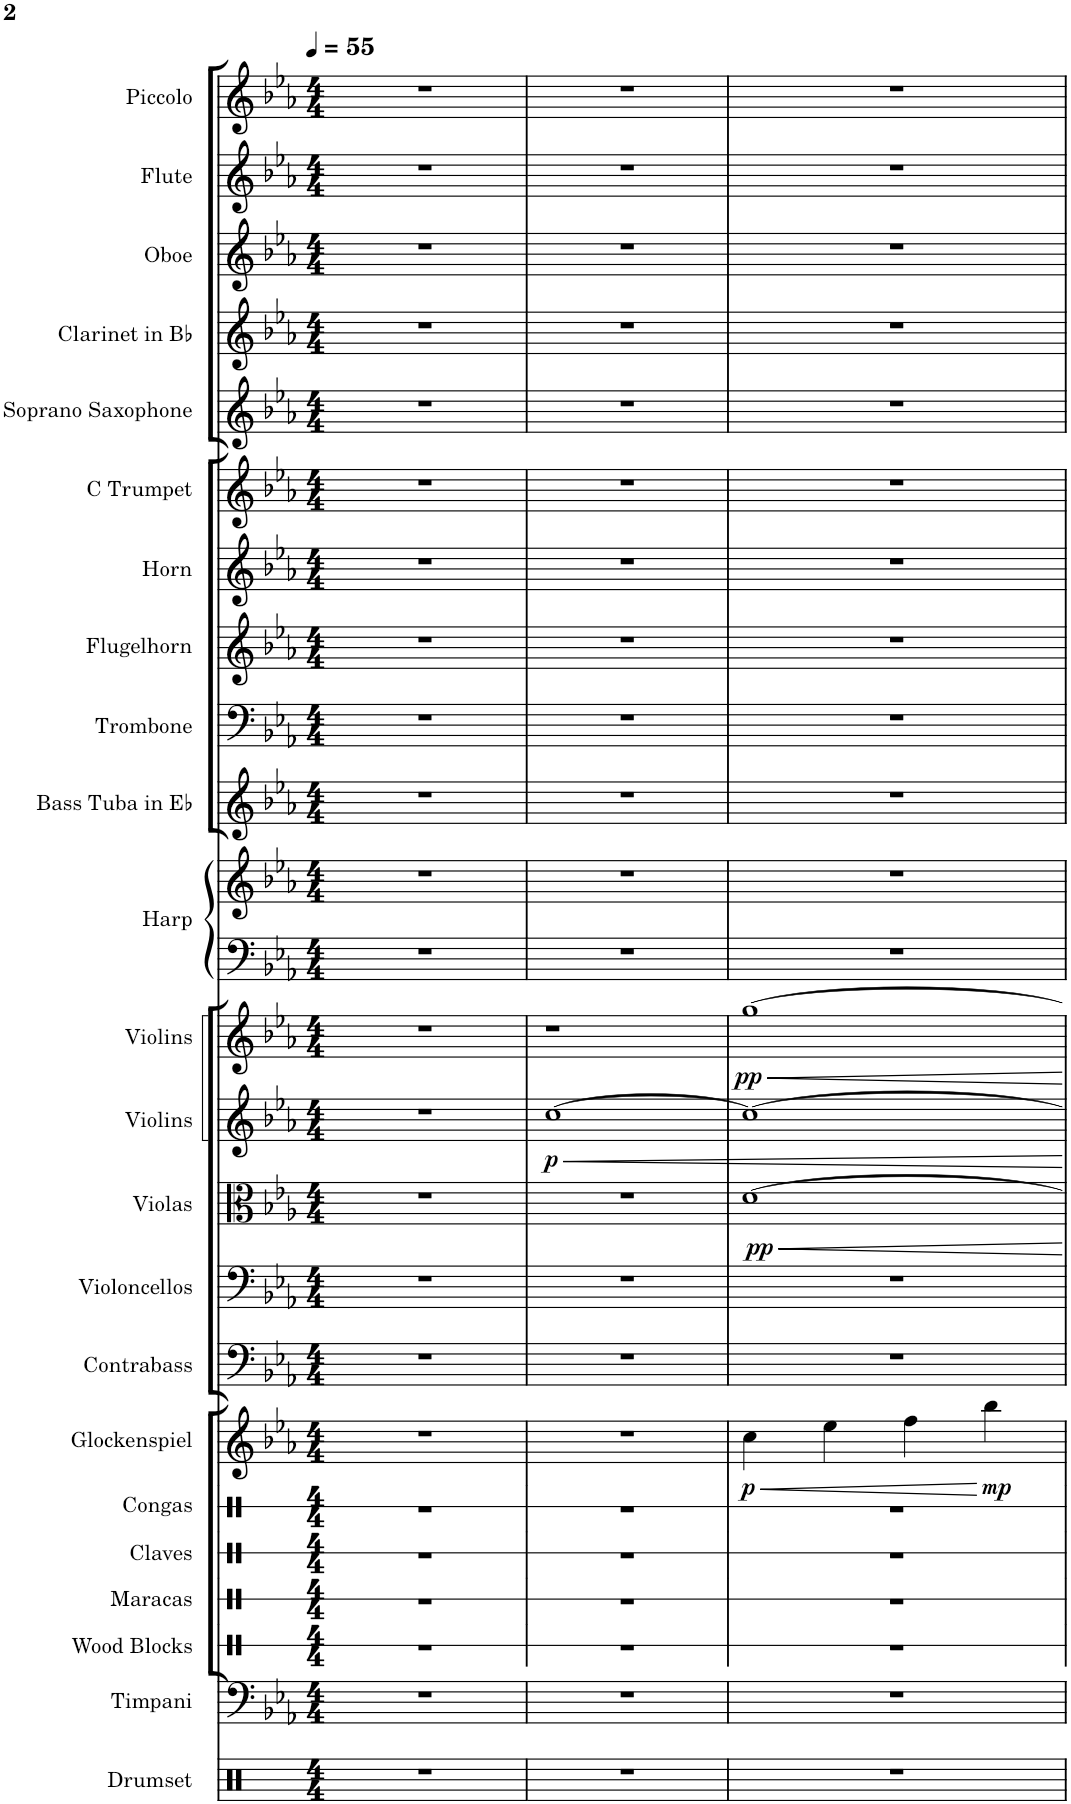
**kern	**kern	**kern	**kern	**kern	**kern	**kern	**dynam	**kern	**kern	**kern	**dynam	**kern	**dynam	**kern	**dynam	**kern	**kern	**kern	**kern	**kern	**kern	**kern	**kern	**kern	**kern	**kern	**kern
*part23	*part22	*part21	*part20	*part19	*part18	*part17	*part17	*part16	*part15	*part14	*part14	*part13	*part13	*part12	*part12	*part11	*part11	*part10	*part9	*part8	*part7	*part6	*part5	*part4	*part3	*part2	*part1
*staff24	*staff23	*staff22	*staff21	*staff20	*staff19	*staff18	*staff18	*staff17	*staff16	*staff15	*staff15	*staff14	*staff14	*staff13	*staff13	*staff12	*staff11	*staff10	*staff9	*staff8	*staff7	*staff6	*staff5	*staff4	*staff3	*staff2	*staff1
*I"Drumset	*I"Timpani	*I"Wood Blocks	*I"Maracas	*I"Claves	*I"Congas	*I"Glockenspiel	*	*I"Contrabass	*I"Violoncellos	*I"Violas	*	*I"Violins	*	*I"Violins	*	*I"Harp	*	*I"Bass Tuba in Eb	*I"Trombone	*I"Flugelhorn	*I"Horn	*I"C Trumpet	*I"Soprano Saxophone	*I"Clarinet in Bb	*I"Oboe	*I"Flute	*I"Piccolo
*I'D. Set	*I'Timp.	*I'Wd. Bl.	*I'Mrcs.	*I'Clv.	*I'Con.	*I'Glock.	*	*I'Cb.	*I'Vcs.	*I'Vlas.	*	*I'Vlns.	*	*I'Vlns.	*	*I'Hrp.	*	*I'Ba. Tb. in Eb	*I'Tbn.	*I'Flghn.	*I'Hn.	*I'C Tpt.	*I'S. Sax.	*I'Cl. in Bb	*I'Ob.	*I'Fl.	*I'Picc.
*	*	*stria1	*stria1	*stria1	*stria1	*	*	*	*	*	*	*	*	*	*	*	*	*	*	*	*	*	*	*	*	*	*
*clefX	*clefF4	*clefX	*clefX	*clefX	*clefX	*clefG2	*	*clefF4	*clefF4	*clefC3	*	*clefG2	*	*clefG2	*	*clefF4	*clefG2	*clefG2	*clefF4	*clefG2	*clefG2	*clefG2	*clefG2	*clefG2	*clefG2	*clefG2	*clefG2
*	*	*	*	*	*	*Trd-14c-24	*	*Trd7c12	*	*	*	*	*	*	*	*	*	*Trd12c21	*	*Trd1c2	*Trd4c7	*	*Trd1c2	*Trd1c2	*	*	*Trd-7c-12
*k[]	*k[b-e-a-]	*k[]	*k[]	*k[]	*k[]	*k[b-e-a-]	*	*k[b-e-a-]	*k[b-e-a-]	*k[b-e-a-]	*	*k[b-e-a-]	*	*k[b-e-a-]	*	*k[b-e-a-]	*k[b-e-a-]	*k[b-e-a-]	*k[b-e-a-]	*k[b-e-a-]	*k[b-e-a-]	*k[b-e-a-]	*k[b-e-a-]	*k[b-e-a-]	*k[b-e-a-]	*k[b-e-a-]	*k[b-e-a-]
*M4/4	*M4/4	*M4/4	*M4/4	*M4/4	*M4/4	*M4/4	*	*M4/4	*M4/4	*M4/4	*	*M4/4	*	*M4/4	*	*M4/4	*M4/4	*M4/4	*M4/4	*M4/4	*M4/4	*M4/4	*M4/4	*M4/4	*M4/4	*M4/4	*M4/4
*MM55	*MM55	*MM55	*MM55	*MM55	*MM55	*MM55	*	*MM55	*MM55	*MM55	*	*MM55	*	*MM55	*	*MM55	*MM55	*MM55	*MM55	*MM55	*MM55	*MM55	*MM55	*MM55	*MM55	*MM55	*MM55
=1	=1	=1	=1	=1	=1	=1	=1	=1	=1	=1	=1	=1	=1	=1	=1	=1	=1	=1	=1	=1	=1	=1	=1	=1	=1	=1	=1
1r	1r	1r	1r	1r	1r	1r	.	1r	1r	1r	.	1r	.	1r	.	1r	1r	1r	1r	1r	1r	1r	1r	1r	1r	1r	1r
=2	=2	=2	=2	=2	=2	=2	=2	=2	=2	=2	=2	=2	=2	=2	=2	=2	=2	=2	=2	=2	=2	=2	=2	=2	=2	=2	=2
!	!	!	!	!	!	!	!	!	!	!	!	!	!LO:DY:b	!	!	!	!	!	!	!	!	!	!	!	!	!	!
1r	1r	1r	1r	1r	1r	1r	.	1r	1r	1r	.	[1cc	p	1r	.	1r	1r	1r	1r	1r	1r	1r	1r	1r	1r	1r	1r
=3	=3	=3	=3	=3	=3	=3	=3	=3	=3	=3	=3	=3	=3	=3	=3	=3	=3	=3	=3	=3	=3	=3	=3	=3	=3	=3	=3
!	!	!	!	!	!	!	!LO:HP:b	!	!	!	!	!	!	!	!	!	!	!	!	!	!	!	!	!	!	!	!
!	!	!	!	!	!	!	!LO:DY:n=1:b	!	!	!	!LO:DY:b	!	!	!	!LO:DY:b	!	!	!	!	!	!	!	!	!	!	!	!
1r	1r	1r	1r	1r	1r	4cc\	< p	1r	1r	[1d	pp	1cc_	.	[1gg	pp	1r	1r	1r	1r	1r	1r	1r	1r	1r	1r	1r	1r
.	.	.	.	.	.	4ee-\	.	.	.	.	.	.	.	.	.	.	.	.	.	.	.	.	.	.	.	.	.
.	.	.	.	.	.	4ff\	.	.	.	.	.	.	.	.	.	.	.	.	.	.	.	.	.	.	.	.	.
!	!	!	!	!	!	!	!LO:DY:n=2:b	!	!	!	!	!	!	!	!	!	!	!	!	!	!	!	!	!	!	!	!
.	.	.	.	.	.	4bb-\	[ mp	.	.	.	.	.	.	.	.	.	.	.	.	.	.	.	.	.	.	.	.
=	=	=	=	=	=	=	=	=	=	=	=	=	=	=	=	=	=	=	=	=	=	=	=	=	=	=	=
*-	*-	*-	*-	*-	*-	*-	*-	*-	*-	*-	*-	*-	*-	*-	*-	*-	*-	*-	*-	*-	*-	*-	*-	*-	*-	*-	*-
